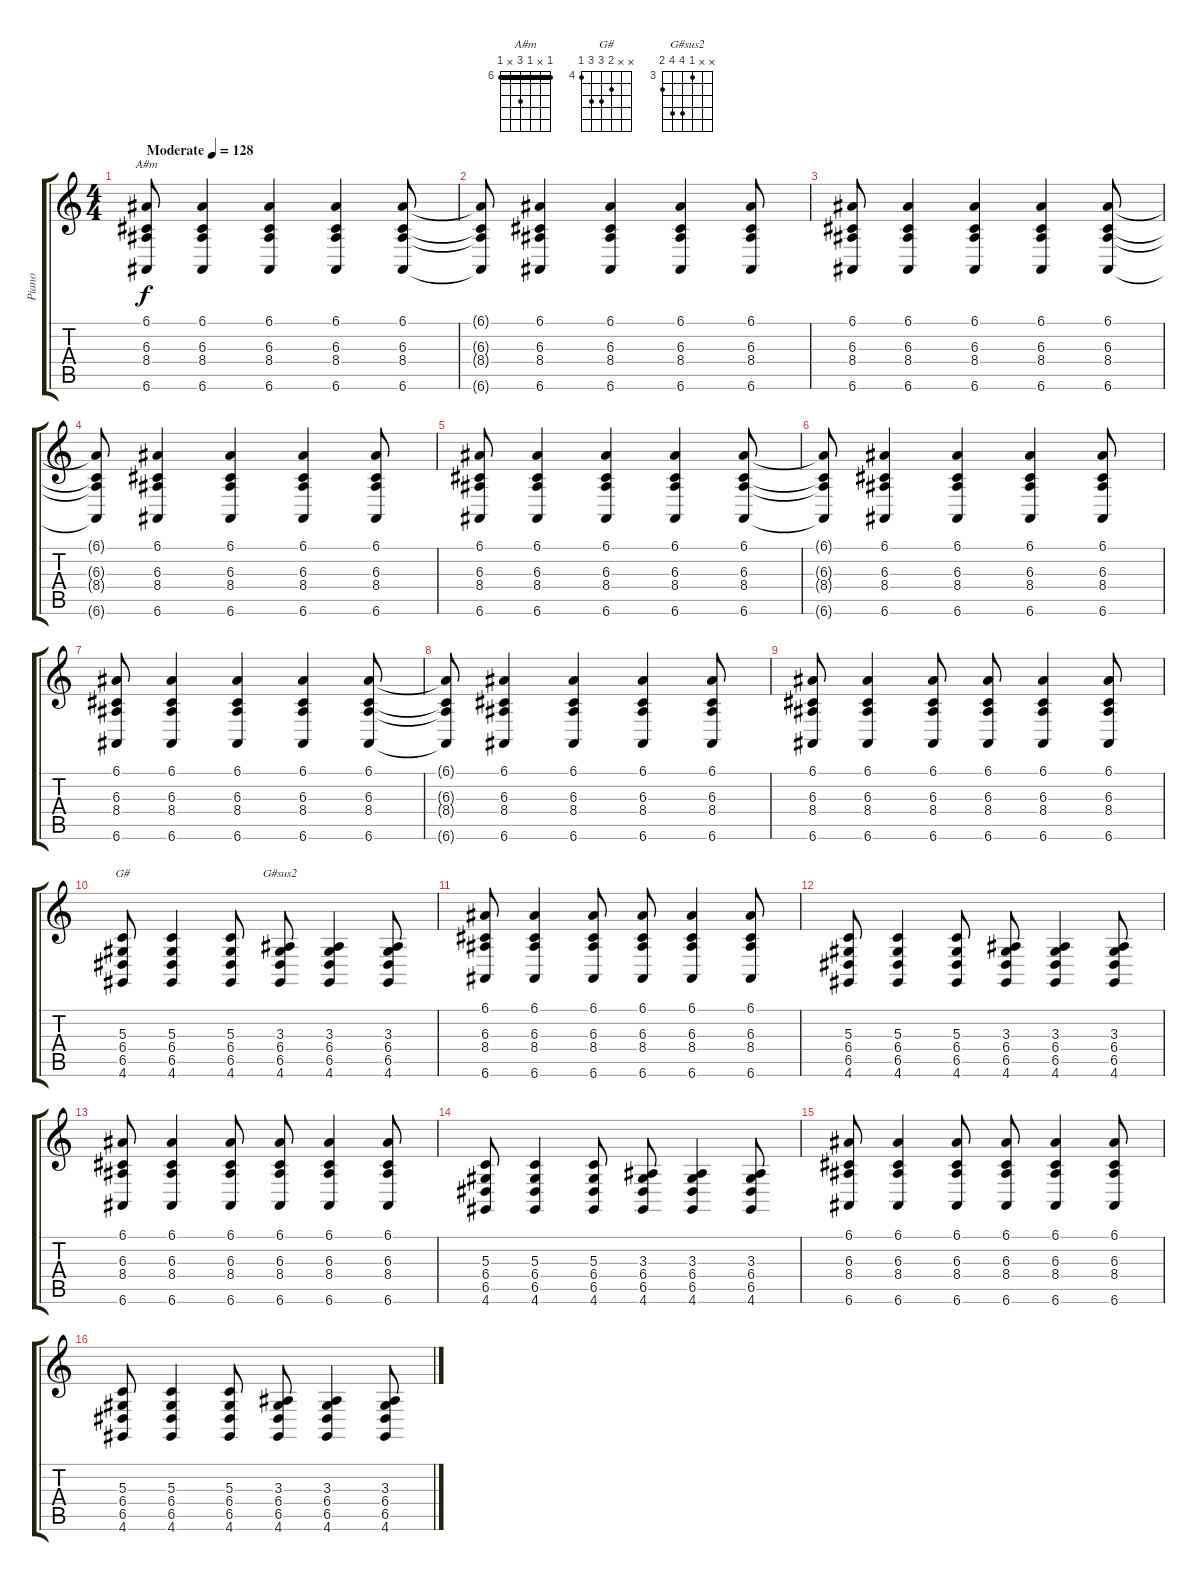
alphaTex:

\track ("Piano" "Piano") {instrument electricgrandpiano}
\staff {score tabs}
\tuning (E4 B3 G3 D3 A2 E2) {hide}
\chord ("A#m" 6 x 6 8 x 6) {firstfret 6 barre 6}
\chord ("G#" x x 5 6 6 4) {firstfret 4}
\chord ("G#sus2" x x 3 6 6 4) {firstfret 3}
\ts (4 4)
\tempo (128 "Moderate")
\clef g2
\ks c
(6.1 6.3 8.4 6.6).8{ch "A#m" dy f instrument electricgrandpiano} (6.1 6.3 8.4 6.6).4 (6.1 6.3 8.4 6.6).4 (6.1 6.3 8.4 6.6).4 (6.1 6.3 8.4 6.6).8 |
(6.1{t} 6.3{t} 8.4{t} 6.6{t}).8 (6.1 6.3 8.4 6.6).4 (6.1 6.3 8.4 6.6).4 (6.1 6.3 8.4 6.6).4 (6.1 6.3 8.4 6.6).8 |
(6.1 6.3 8.4 6.6).8 (6.1 6.3 8.4 6.6).4 (6.1 6.3 8.4 6.6).4 (6.1 6.3 8.4 6.6).4 (6.1 6.3 8.4 6.6).8 |
(6.1{t} 6.3{t} 8.4{t} 6.6{t}).8 (6.1 6.3 8.4 6.6).4 (6.1 6.3 8.4 6.6).4 (6.1 6.3 8.4 6.6).4 (6.1 6.3 8.4 6.6).8 |
(6.1 6.3 8.4 6.6).8 (6.1 6.3 8.4 6.6).4 (6.1 6.3 8.4 6.6).4 (6.1 6.3 8.4 6.6).4 (6.1 6.3 8.4 6.6).8 |
(6.1{t} 6.3{t} 8.4{t} 6.6{t}).8 (6.1 6.3 8.4 6.6).4 (6.1 6.3 8.4 6.6).4 (6.1 6.3 8.4 6.6).4 (6.1 6.3 8.4 6.6).8 |
(6.1 6.3 8.4 6.6).8 (6.1 6.3 8.4 6.6).4 (6.1 6.3 8.4 6.6).4 (6.1 6.3 8.4 6.6).4 (6.1 6.3 8.4 6.6).8 |
(6.1{t} 6.3{t} 8.4{t} 6.6{t}).8 (6.1 6.3 8.4 6.6).4 (6.1 6.3 8.4 6.6).4 (6.1 6.3 8.4 6.6).4 (6.1 6.3 8.4 6.6).8 |
(6.1 6.3 8.4 6.6).8 (6.1 6.3 8.4 6.6).4 (6.1 6.3 8.4 6.6).8 (6.1 6.3 8.4 6.6).8 (6.1 6.3 8.4 6.6).4 (6.1 6.3 8.4 6.6).8 |
(5.3 6.4 6.5 4.6).8{ch "G#"} (5.3 6.4 6.5 4.6).4 (5.3 6.4 6.5 4.6).8 (3.3 6.4 6.5 4.6).8{ch "G#sus2"} (3.3 6.4 6.5 4.6).4 (3.3 6.4 6.5 4.6).8 |
(6.1 6.3 8.4 6.6).8 (6.1 6.3 8.4 6.6).4 (6.1 6.3 8.4 6.6).8 (6.1 6.3 8.4 6.6).8 (6.1 6.3 8.4 6.6).4 (6.1 6.3 8.4 6.6).8 |
(5.3 6.4 6.5 4.6).8 (5.3 6.4 6.5 4.6).4 (5.3 6.4 6.5 4.6).8 (3.3 6.4 6.5 4.6).8 (3.3 6.4 6.5 4.6).4 (3.3 6.4 6.5 4.6).8 |
(6.1 6.3 8.4 6.6).8 (6.1 6.3 8.4 6.6).4 (6.1 6.3 8.4 6.6).8 (6.1 6.3 8.4 6.6).8 (6.1 6.3 8.4 6.6).4 (6.1 6.3 8.4 6.6).8 |
(5.3 6.4 6.5 4.6).8 (5.3 6.4 6.5 4.6).4 (5.3 6.4 6.5 4.6).8 (3.3 6.4 6.5 4.6).8 (3.3 6.4 6.5 4.6).4 (3.3 6.4 6.5 4.6).8 |
(6.1 6.3 8.4 6.6).8 (6.1 6.3 8.4 6.6).4 (6.1 6.3 8.4 6.6).8 (6.1 6.3 8.4 6.6).8 (6.1 6.3 8.4 6.6).4 (6.1 6.3 8.4 6.6).8 |
(5.3 6.4 6.5 4.6).8 (5.3 6.4 6.5 4.6).4 (5.3 6.4 6.5 4.6).8 (3.3 6.4 6.5 4.6).8 (3.3 6.4 6.5 4.6).4 (3.3 6.4 6.5 4.6).8
